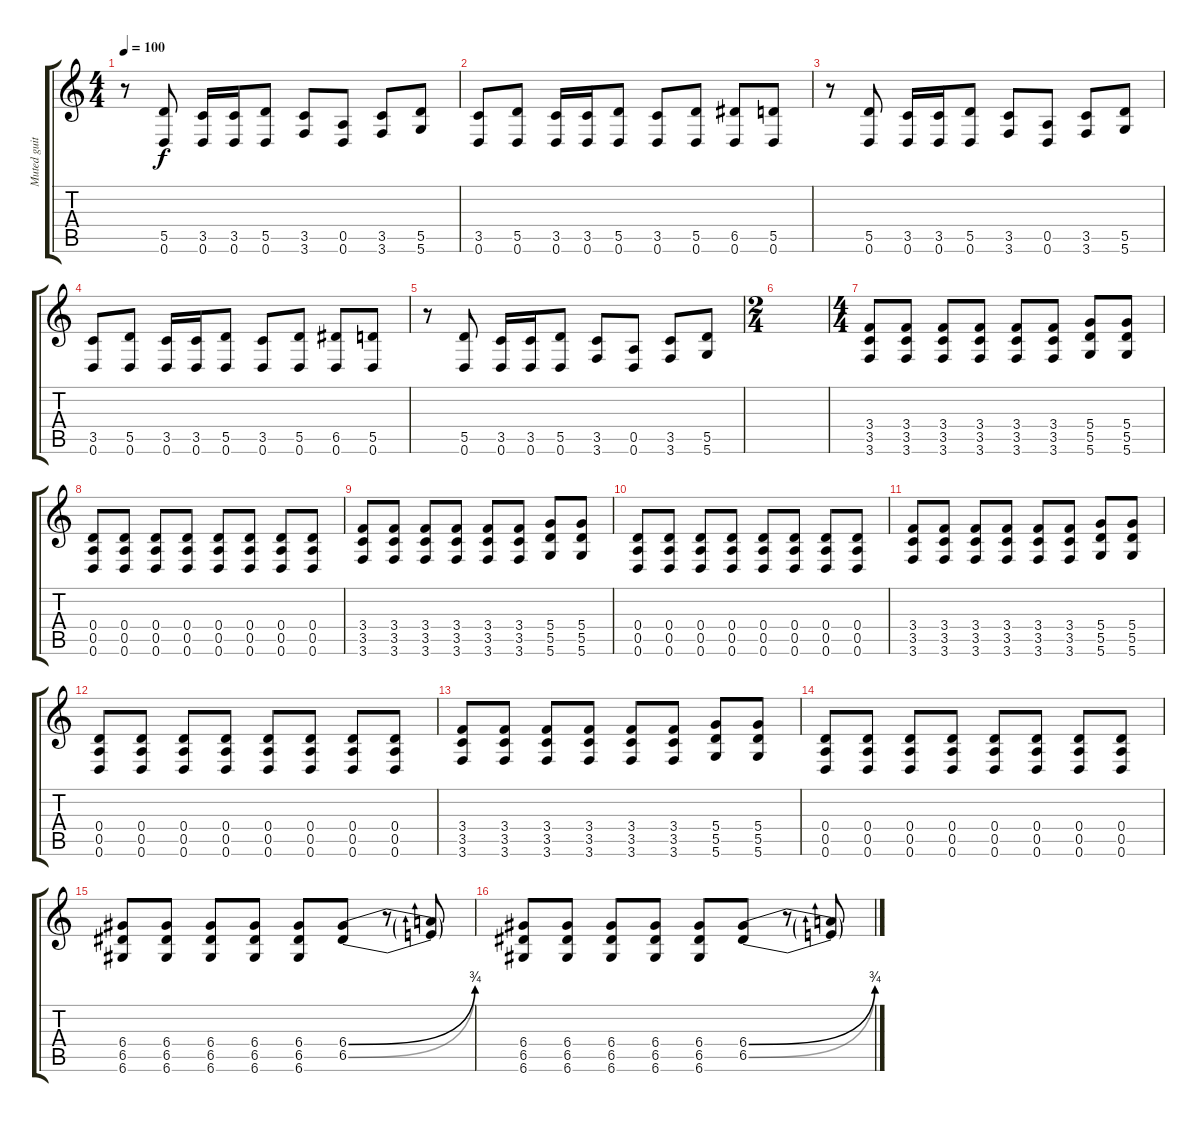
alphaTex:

\track ("Muted guitar" "Muted guit") {instrument electricguitarmuted}
\staff {score tabs}
\tuning (E4 B3 G3 D3 A2 D2) {hide}
\ts (4 4)
\tempo 100
\clef g2
\ks c
r.8{dy f} (5.5 0.6).8 (3.5 0.6).16 (3.5 0.6).16 (5.5 0.6).8 (3.5 3.6).8 (0.5 0.6).8 (3.5 3.6).8 (5.5 5.6).8 |
(3.5 0.6).8 (5.5 0.6).8 (3.5 0.6).16 (3.5 0.6).16 (5.5 0.6).8 (3.5 0.6).8 (5.5 0.6).8 (6.5 0.6).8 (5.5 0.6).8 |
r.8 (5.5 0.6).8 (3.5 0.6).16 (3.5 0.6).16 (5.5 0.6).8 (3.5 3.6).8 (0.5 0.6).8 (3.5 3.6).8 (5.5 5.6).8 |
(3.5 0.6).8 (5.5 0.6).8 (3.5 0.6).16 (3.5 0.6).16 (5.5 0.6).8 (3.5 0.6).8 (5.5 0.6).8 (6.5 0.6).8 (5.5 0.6).8 |
r.8 (5.5 0.6).8 (3.5 0.6).16 (3.5 0.6).16 (5.5 0.6).8 (3.5 3.6).8 (0.5 0.6).8 (3.5 3.6).8 (5.5 5.6).8 |
\ts (2 4)
|
\ts (4 4)
(3.4 3.5 3.6).8{instrument distortionguitar} (3.4 3.5 3.6).8 (3.4 3.5 3.6).8 (3.4 3.5 3.6).8 (3.4 3.5 3.6).8 (3.4 3.5 3.6).8 (5.4 5.5 5.6).8 (5.4 5.5 5.6).8 |
(0.4 0.5 0.6).8 (0.4 0.5 0.6).8 (0.4 0.5 0.6).8 (0.4 0.5 0.6).8 (0.4 0.5 0.6).8 (0.4 0.5 0.6).8 (0.4 0.5 0.6).8 (0.4 0.5 0.6).8 |
(3.4 3.5 3.6).8 (3.4 3.5 3.6).8 (3.4 3.5 3.6).8 (3.4 3.5 3.6).8 (3.4 3.5 3.6).8 (3.4 3.5 3.6).8 (5.4 5.5 5.6).8 (5.4 5.5 5.6).8 |
(0.4 0.5 0.6).8 (0.4 0.5 0.6).8 (0.4 0.5 0.6).8 (0.4 0.5 0.6).8 (0.4 0.5 0.6).8 (0.4 0.5 0.6).8 (0.4 0.5 0.6).8 (0.4 0.5 0.6).8 |
(3.4 3.5 3.6).8 (3.4 3.5 3.6).8 (3.4 3.5 3.6).8 (3.4 3.5 3.6).8 (3.4 3.5 3.6).8 (3.4 3.5 3.6).8 (5.4 5.5 5.6).8 (5.4 5.5 5.6).8 |
(0.4 0.5 0.6).8 (0.4 0.5 0.6).8 (0.4 0.5 0.6).8 (0.4 0.5 0.6).8 (0.4 0.5 0.6).8 (0.4 0.5 0.6).8 (0.4 0.5 0.6).8 (0.4 0.5 0.6).8 |
(3.4 3.5 3.6).8 (3.4 3.5 3.6).8 (3.4 3.5 3.6).8 (3.4 3.5 3.6).8 (3.4 3.5 3.6).8 (3.4 3.5 3.6).8 (5.4 5.5 5.6).8 (5.4 5.5 5.6).8 |
(0.4 0.5 0.6).8 (0.4 0.5 0.6).8 (0.4 0.5 0.6).8 (0.4 0.5 0.6).8 (0.4 0.5 0.6).8 (0.4 0.5 0.6).8 (0.4 0.5 0.6).8 (0.4 0.5 0.6).8 |
(6.4 6.5 6.6).8 (6.4 6.5 6.6).8 (6.4 6.5 6.6).8 (6.4 6.5 6.6).8 (6.4 6.5 6.6).8 (6.4{be (bend 0 0 60 3)} 6.5{be (bend 0 0 60 3)}).8 r.8 (6.4{t} 6.5{t}).8 |
(6.4 6.5 6.6).8 (6.4 6.5 6.6).8 (6.4 6.5 6.6).8 (6.4 6.5 6.6).8 (6.4 6.5 6.6).8 (6.4{be (bend 0 0 60 3)} 6.5{be (bend 0 0 60 3)}).8 r.8 (6.4{t} 6.5{t}).8
